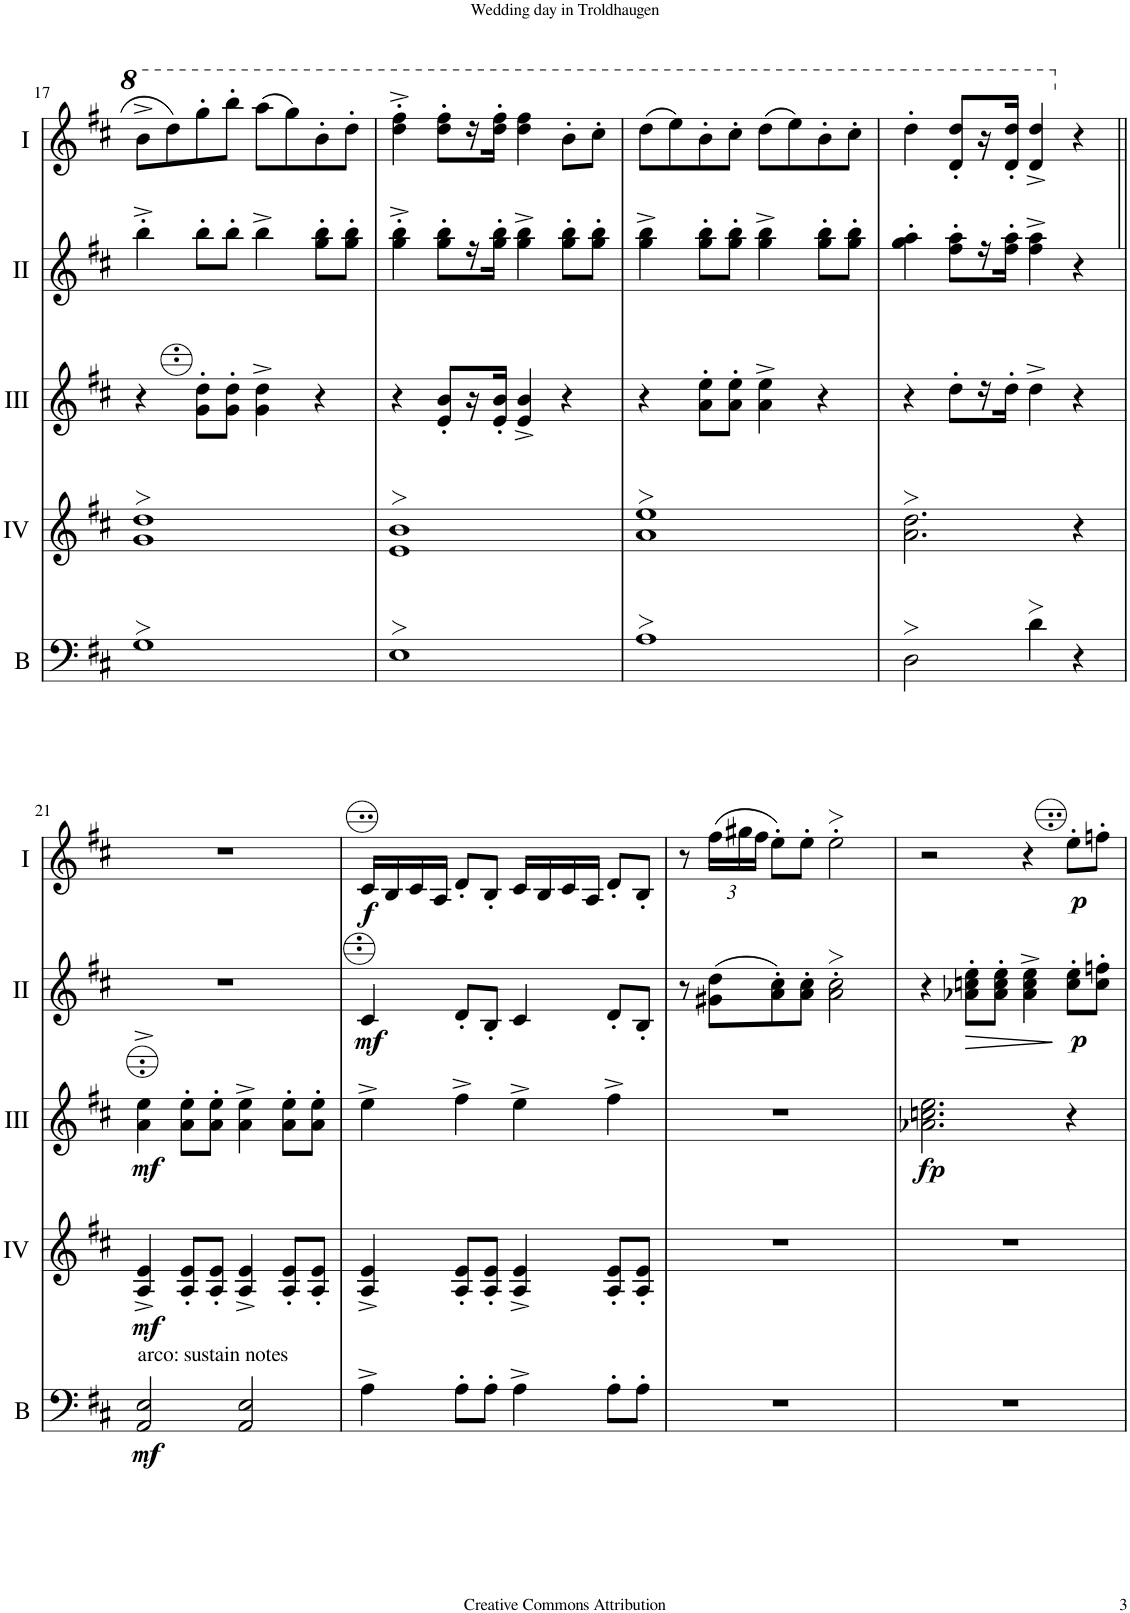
**kern	**dynam	**kern	**dynam	**kern	**dynam	**kern	**dynam	**kern	**dynam
*part5	*part5	*part4	*part4	*part3	*part3	*part2	*part2	*part1	*part1
*staff5	*staff5	*staff4	*staff4	*staff3	*staff3	*staff2	*staff2	*staff1	*staff1
*I"Bass	*	*I"Acc. 4	*	*I"Acc. 3	*	*I"Acc. 2	*	*I"Acc. 1	*
*I'B	*	*	*	*	*	*	*	*	*
!!LO:PB:g=z
*clefF4	*	*clefG2	*	*clefG2	*	*clefG2	*	*clefG2	*
*Trd7c12	*	*Trd7c12	*	*Trd7c12	*	*	*	*	*
*k[f#c#]	*	*k[f#c#]	*	*k[f#c#]	*	*k[f#c#]	*	*k[f#c#]	*
*M4/4	*	*M4/4	*	*M4/4	*	*M4/4	*	*M4/4	*
*met(c)	*	*met(c)	*	*met(c)	*	*met(c)	*	*met(c)	*
=17	=17	=17	=17	=17	=17	=17	=17	=17	=17
1G>	.	1g> 1dd>	.	4r	.	4bb'^\	.	8bb^\L	.
.	.	.	.	.	.	.	.	8ddd\	.
.	.	.	.	8g\' 8dd\'L	.	8bb'\L	.	8ggg'\	.
.	.	.	.	8g\' 8dd\'J	.	8bb'\J	.	8bbb'\J	.
.	.	.	.	4g\^ 4dd\^	.	4bb^\	.	(8aaa\L	.
.	.	.	.	.	.	.	.	8ggg\)	.
.	.	.	.	4r	.	8gg\' 8bb\'L	.	8bb'\	.
.	.	.	.	.	.	8gg\' 8bb\'J	.	8ddd'\J	.
=18	=18	=18	=18	=18	=18	=18	=18	=18	=18
1E>	.	1e> 1b>	.	4r	.	4gg\'^ 4bb\'^	.	4ddd\'^ 4fff#\'^	.
.	.	.	.	8e/' 8b/'L	.	8gg\' 8bb\'L	.	8ddd\' 8fff#\'L	.
.	.	.	.	16r	.	16r	.	16r	.
.	.	.	.	16e/' 16b/'JJ	.	16gg\' 16bb\'JJ	.	16ddd\' 16fff#\'JJ	.
.	.	.	.	4e/^ 4b/^	.	4gg\^ 4bb\^	.	4ddd\ 4fff#\	.
.	.	.	.	4r	.	8gg\' 8bb\'L	.	8bb'\L	.
.	.	.	.	.	.	8gg\' 8bb\'J	.	8ccc#'\J	.
=19	=19	=19	=19	=19	=19	=19	=19	=19	=19
1A>	.	1a> 1ee>	.	4r	.	4gg\^ 4bb\^	.	(8ddd\L	.
.	.	.	.	.	.	.	.	8eee\)	.
.	.	.	.	8a\' 8ee\'L	.	8gg\' 8bb\'L	.	8bb'\	.
.	.	.	.	8a\' 8ee\'J	.	8gg\' 8bb\'J	.	8ccc#'\J	.
.	.	.	.	4a\^ 4ee\^	.	4gg\^ 4bb\^	.	(8ddd\L	.
.	.	.	.	.	.	.	.	8eee\)	.
.	.	.	.	4r	.	8gg\' 8bb\'L	.	8bb'\	.
.	.	.	.	.	.	8gg\' 8bb\'J	.	8ccc#'\J	.
=20	=20	=20	=20	=20	=20	=20	=20	=20	=20
2D>\	.	2.a\> 2.dd\>	.	4r	.	4gg\' 4aa\'	.	4ddd'\	.
.	.	.	.	8dd'\L	.	8ff#\' 8aa\'L	.	8dd/' 8ddd/'L	.
.	.	.	.	16r	.	16r	.	16r	.
.	.	.	.	16dd'\JJ	.	16ff#\' 16aa\'JJ	.	16dd/' 16ddd/'JJ	.
4d>\	.	.	.	4dd^\	.	4ff#\^ 4aa\^	.	4dd/^ 4ddd/^	.
4r	.	4r	.	4r	.	4r	.	4r	.
!!LO:LB:g=z
=21||	=21||	=21||	=21||	=21||	=21||	=21||	=21||	=21||	=21||
!LO:TX:a:t=arco&colon; sustain notes	!	!	!	!	!	!	!	!	!
!	!LO:DY:b	!	!LO:DY:b	!	!LO:DY:b	!	!	!	!
2AA/ 2E/	mf	4A/^ 4e/^	mf	4a\^ 4ee\^	mf	1r	.	1r	.
.	.	8A/' 8e/'L	.	8a\' 8ee\'L	.	.	.	.	.
.	.	8A/' 8e/'J	.	8a\' 8ee\'J	.	.	.	.	.
2AA/ 2E/	.	4A/^ 4e/^	.	4a\^ 4ee\^	.	.	.	.	.
.	.	8A/' 8e/'L	.	8a\' 8ee\'L	.	.	.	.	.
.	.	8A/' 8e/'J	.	8a\' 8ee\'J	.	.	.	.	.
=22	=22	=22	=22	=22	=22	=22	=22	=22	=22
!	!	!	!	!	!	!	!LO:DY:b	!	!LO:DY:b
4A^\	.	4A/^ 4e/^	.	4ee^\	.	4c#/	mf	16c#/LL	f
.	.	.	.	.	.	.	.	16B/	.
.	.	.	.	.	.	.	.	16c#/	.
.	.	.	.	.	.	.	.	16A/JJ	.
8A'\L	.	8A/' 8e/'L	.	4ff#^\	.	8d'/L	.	8d'/L	.
8A'\J	.	8A/' 8e/'J	.	.	.	8B'/J	.	8B'/J	.
4A^\	.	4A/^ 4e/^	.	4ee^\	.	4c#/	.	16c#/LL	.
.	.	.	.	.	.	.	.	16B/	.
.	.	.	.	.	.	.	.	16c#/	.
.	.	.	.	.	.	.	.	16A/JJ	.
8A'\L	.	8A/' 8e/'L	.	4ff#^\	.	8d'/L	.	8d'/L	.
8A'\J	.	8A/' 8e/'J	.	.	.	8B'/J	.	8B'/J	.
=23	=23	=23	=23	=23	=23	=23	=23	=23	=23
1r	.	1r	.	1r	.	8r	.	8r	.
*	*	*	*	*	*	*	*	*Xbrackettup	*
.	.	.	.	.	.	(8g#X\ 8dd\L	.	(24ff#\LL	.
.	.	.	.	.	.	.	.	24gg#X\	.
.	.	.	.	.	.	.	.	24ff#\JJ	.
.	.	.	.	.	.	8a\' 8cc#\')	.	8ee'\L)	.
.	.	.	.	.	.	8a\' 8cc#\'J	.	8ee'\J	.
.	.	.	.	.	.	2a\'> 2cc#\'>	.	2ee'>\	.
=24	=24	=24	=24	=24	=24	=24	=24	=24	=24
!	!	!	!	!	!LO:DY:b	!	!	!	!
1r	.	1r	.	2.a-X\ 2.ccn\ 2.ee\	fp	4r	.	2r	.
!	!	!	!	!	!	!	!LO:HP:b	!	!
.	.	.	.	.	.	8a-X\' 8ccn\' 8ee\'L	>	.	.
.	.	.	.	.	.	8a-\' 8cc\' 8ee\'J	.	.	.
.	.	.	.	.	.	4a-\^ 4cc\^ 4ee\^	.	4r	.
!	!	!	!	!	!	!	!LO:DY:n=1:b	!	!LO:DY:b
.	.	.	.	4r	.	8cc\' 8ee\'L	] p	8ee'\L	p
.	.	.	.	.	.	8cc\' 8ffn\'J	.	8ffn'\J	.
=	=	=	=	=	=	=	=	=	=
*-	*-	*-	*-	*-	*-	*-	*-	*-	*-
